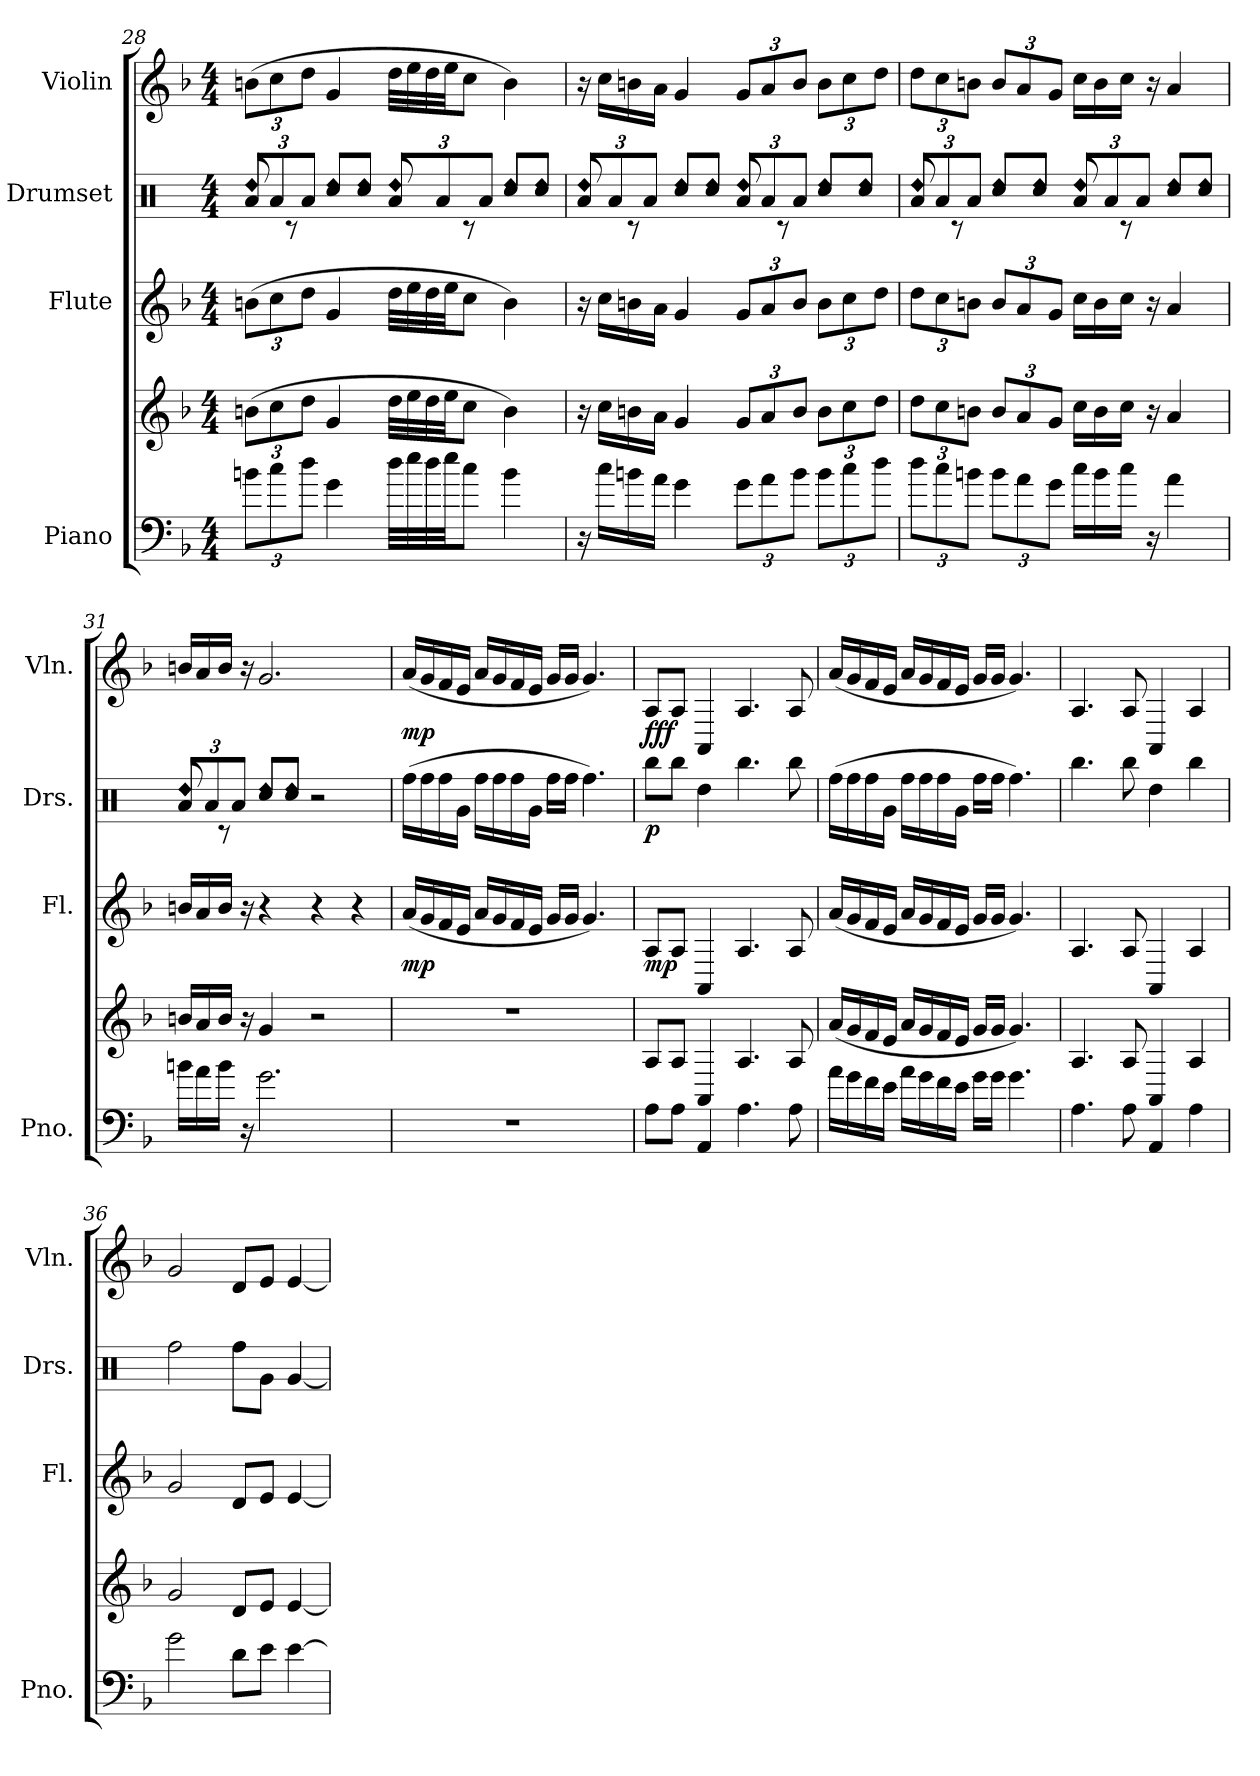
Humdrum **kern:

**kern	**kern	**kern	**dynam	**kern	**dynam	**kern	**dynam
*part4	*part4	*part3	*part3	*part2	*part2	*part1	*part1
*staff5	*staff4	*staff3	*staff3	*staff2	*staff2	*staff1	*staff1
*I"Piano	*	*I"Flute	*	*I"Drumset	*	*I"Violin	*
*I'Pno.	*	*I'Fl.	*	*I'Drs.	*	*I'Vln.	*
*clefF4	*clefG2	*clefG2	*	*clefX	*	*clefG2	*
*k[b-]	*k[b-]	*k[b-]	*	*k[]	*	*k[b-]	*
*M4/4	*M4/4	*M4/4	*	*M4/4	*	*M4/4	*
*Xbrackettup	*Xbrackettup	*Xbrackettup	*	*Xbrackettup	*	*	*
=28	=28	=28	=28	=28	=28	=28	=28
*	*	*	*	*^	*	*	*
!	!	!	!	!	!LO:N:head=diamond	!	!	!
*	*	*	*	*	*	*	*Xbrackettup	*
12bn\L	(12bn\L	(12bn\L	.	12Ra/L	8Rdd/	.	(12bn\L	.
12cc\	12cc\	12cc\	.	12Ra/	.	.	12cc\	.
.	.	.	.	.	8r	.	.	.
12dd\J	12dd\J	12dd\J	.	12Ra/J	.	.	12dd\J	.
!	!	!	!	!	!LO:N:head=diamond	!	!	!
4g\	4g/	4g/	.	8Rcc/L	8Rdd/L	.	4g/	.
!	!	!	!	!	!LO:N:head=diamond	!	!	!
.	.	.	.	8Rcc/J	8Rdd/J	.	.	.
!	!	!	!	!	!LO:N:head=diamond	!	!	!
32dd\LLL	32dd\LLL	32dd\LLL	.	12Ra/L	8Rdd/	.	32dd\LLL	.
32ee\	32ee\	32ee\	.	.	.	.	32ee\	.
32dd\	32dd\	32dd\	.	.	.	.	32dd\	.
.	.	.	.	12Ra/	.	.	.	.
32ee\JJ	32ee\JJ	32ee\JJ	.	.	.	.	32ee\JJ	.
8cc\J	8cc\J	8cc\J	.	.	8r	.	8cc\J	.
.	.	.	.	12Ra/J	.	.	.	.
!	!	!	!	!	!LO:N:head=diamond	!	!	!
4b\	4b\)	4b\)	.	8Rcc/L	8Rdd/L	.	4b\)	.
!	!	!	!	!	!LO:N:head=diamond	!	!	!
.	.	.	.	8Rcc/J	8Rdd/J	.	.	.
!!LO:LB:g=z
=29	=29	=29	=29	=29	=29	=29	=29	=29
!	!	!	!	!	!LO:N:head=diamond	!	!	!
16r	16r	16r	.	12Ra/L	8Rdd/	.	16r	.
16cc\LL	16cc\LL	16cc\LL	.	.	.	.	16cc\LL	.
.	.	.	.	12Ra/	.	.	.	.
16bn\	16bn\	16bn\	.	.	8r	.	16bn\	.
.	.	.	.	12Ra/J	.	.	.	.
16a\JJ	16a\JJ	16a\JJ	.	.	.	.	16a\JJ	.
!	!	!	!	!	!LO:N:head=diamond	!	!	!
4g\	4g/	4g/	.	8Rcc/L	8Rdd/L	.	4g/	.
!	!	!	!	!	!LO:N:head=diamond	!	!	!
.	.	.	.	8Rcc/J	8Rdd/J	.	.	.
!	!	!	!	!	!LO:N:head=diamond	!	!	!
12g\L	12g/L	12g/L	.	12Ra/L	8Rdd/	.	12g/L	.
12a\	12a/	12a/	.	12Ra/	.	.	12a/	.
.	.	.	.	.	8r	.	.	.
12b\J	12b/J	12b/J	.	12Ra/J	.	.	12b/J	.
!	!	!	!	!	!LO:N:head=diamond	!	!	!
12b\L	12b\L	12b\L	.	8Rcc/L	8Rdd/L	.	12b\L	.
12cc\	12cc\	12cc\	.	.	.	.	12cc\	.
!	!	!	!	!	!LO:N:head=diamond	!	!	!
.	.	.	.	8Rcc/J	8Rdd/J	.	.	.
12dd\J	12dd\J	12dd\J	.	.	.	.	12dd\J	.
=30	=30	=30	=30	=30	=30	=30	=30	=30
!	!	!	!	!	!LO:N:head=diamond	!	!	!
12dd\L	12dd\L	12dd\L	.	12Ra/L	8Rdd/	.	12dd\L	.
12cc\	12cc\	12cc\	.	12Ra/	.	.	12cc\	.
.	.	.	.	.	8r	.	.	.
12bn\J	12bn\J	12bn\J	.	12Ra/J	.	.	12bn\J	.
!	!	!	!	!	!LO:N:head=diamond	!	!	!
12b\L	12b/L	12b/L	.	8Rcc/L	8Rdd/L	.	12b/L	.
12a\	12a/	12a/	.	.	.	.	12a/	.
!	!	!	!	!	!LO:N:head=diamond	!	!	!
.	.	.	.	8Rcc/J	8Rdd/J	.	.	.
12g\J	12g/J	12g/J	.	.	.	.	12g/J	.
!	!	!	!	!	!LO:N:head=diamond	!	!	!
16cc\LL	16cc\LL	16cc\LL	.	12Ra/L	8Rdd/	.	16cc\LL	.
16b\	16b\	16b\	.	.	.	.	16b\	.
.	.	.	.	12Ra/	.	.	.	.
16cc\JJ	16cc\JJ	16cc\JJ	.	.	8r	.	16cc\JJ	.
.	.	.	.	12Ra/J	.	.	.	.
16r	16r	16r	.	.	.	.	16r	.
!	!	!	!	!	!LO:N:head=diamond	!	!	!
4a\	4a/	4a/	.	8Rcc/L	8Rdd/L	.	4a/	.
!	!	!	!	!	!LO:N:head=diamond	!	!	!
.	.	.	.	8Rcc/J	8Rdd/J	.	.	.
!!LO:PB:g=z
=31	=31	=31	=31	=31	=31	=31	=31	=31
!	!	!	!	!	!LO:N:head=diamond	!	!	!
16bn\LL	16bn/LL	16bn/LL	.	12Ra/L	8Rdd/	.	16bn/LL	.
16a\	16a/	16a/	.	.	.	.	16a/	.
.	.	.	.	12Ra/	.	.	.	.
16b\JJ	16b/JJ	16b/JJ	.	.	8r	.	16b/JJ	.
.	.	.	.	12Ra/J	.	.	.	.
16r	16r	16r	.	.	.	.	16r	.
!	!	!	!	!	!LO:N:head=diamond	!	!	!
2.g\	4g/	4r	.	8Rcc/L	8Rdd/L	.	2.g/	.
!	!	!	!	!	!LO:N:head=diamond	!	!	!
.	.	.	.	8Rcc/J	8Rdd/J	.	.	.
.	2r	4r	.	2r	2ryy	.	.	.
.	.	4r	.	.	.	.	.	.
*	*	*	*	*v	*v	*	*	*
=32	=32	=32	=32	=32	=32	=32	=32
*	*	*	*	*	*	*MM120	*
!	!	!	!LO:DY:b	!	!	!	!LO:DY:b
1r	1r	(16a/LL	mp	(16Rff\LL	.	(16a/LL	mp
.	.	16g/	.	16Rff\	.	16g/	.
.	.	16f/	.	16Rff\	.	16f/	.
.	.	16e/JJ	.	16Rg\JJ	.	16e/JJ	.
.	.	16a/LL	.	16Rff\LL	.	16a/LL	.
.	.	16g/	.	16Rff\	.	16g/	.
.	.	16f/	.	16Rff\	.	16f/	.
.	.	16e/JJ	.	16Rg\JJ	.	16e/JJ	.
.	.	16g/LL	.	16Rff\LL	.	16g/LL	.
.	.	16g/JJ	.	16Rff\JJ	.	16g/JJ	.
.	.	4.g/)	.	4.Rff\)	.	4.g/)	.
=33	=33	=33	=33	=33	=33	=33	=33
!	!	!	!LO:DY:b	!	!LO:DY:b	!	!LO:DY:b
8A\L	8A/L	8A/L	mp	8Rbb\L	p	8A/L	fff
8A\J	8A/J	8A/J	.	8Rbb\J	.	8A/J	.
4AA/	4AA/	4AA/	.	4Rdd\	.	4AA/	.
4.A\	4.A/	4.A/	.	4.Rbb\	.	4.A/	.
8A\	8A/	8A/	.	8Rbb\	.	8A/	.
!!LO:LB:g=z
=34	=34	=34	=34	=34	=34	=34	=34
16a\LL	(16a/LL	(16a/LL	.	(16Rff\LL	.	(16a/LL	.
16g\	16g/	16g/	.	16Rff\	.	16g/	.
16f\	16f/	16f/	.	16Rff\	.	16f/	.
16e\JJ	16e/JJ	16e/JJ	.	16Rg\JJ	.	16e/JJ	.
16a\LL	16a/LL	16a/LL	.	16Rff\LL	.	16a/LL	.
16g\	16g/	16g/	.	16Rff\	.	16g/	.
16f\	16f/	16f/	.	16Rff\	.	16f/	.
16e\JJ	16e/JJ	16e/JJ	.	16Rg\JJ	.	16e/JJ	.
16g\LL	16g/LL	16g/LL	.	16Rff\LL	.	16g/LL	.
16g\JJ	16g/JJ	16g/JJ	.	16Rff\JJ	.	16g/JJ	.
4.g\	4.g/)	4.g/)	.	4.Rff\)	.	4.g/)	.
=35	=35	=35	=35	=35	=35	=35	=35
4.A\	4.A/	4.A/	.	4.Rbb\	.	4.A/	.
8A\	8A/	8A/	.	8Rbb\	.	8A/	.
4AA/	4AA/	4AA/	.	4Rdd\	.	4AA/	.
4A\	4A/	4A/	.	4Rbb\	.	4A/	.
=36	=36	=36	=36	=36	=36	=36	=36
2g\	2g/	2g/	.	2Rff\	.	2g/	.
8d\L	8d/L	8d/L	.	8Rff\L	.	8d/L	.
8e\J	8e/J	8e/J	.	8Rg\J	.	8e/J	.
[4e\	[4e/	[4e/	.	[4Rg/	.	[4e/	.
=	=	=	=	=	=	=	=
*-	*-	*-	*-	*-	*-	*-	*-
